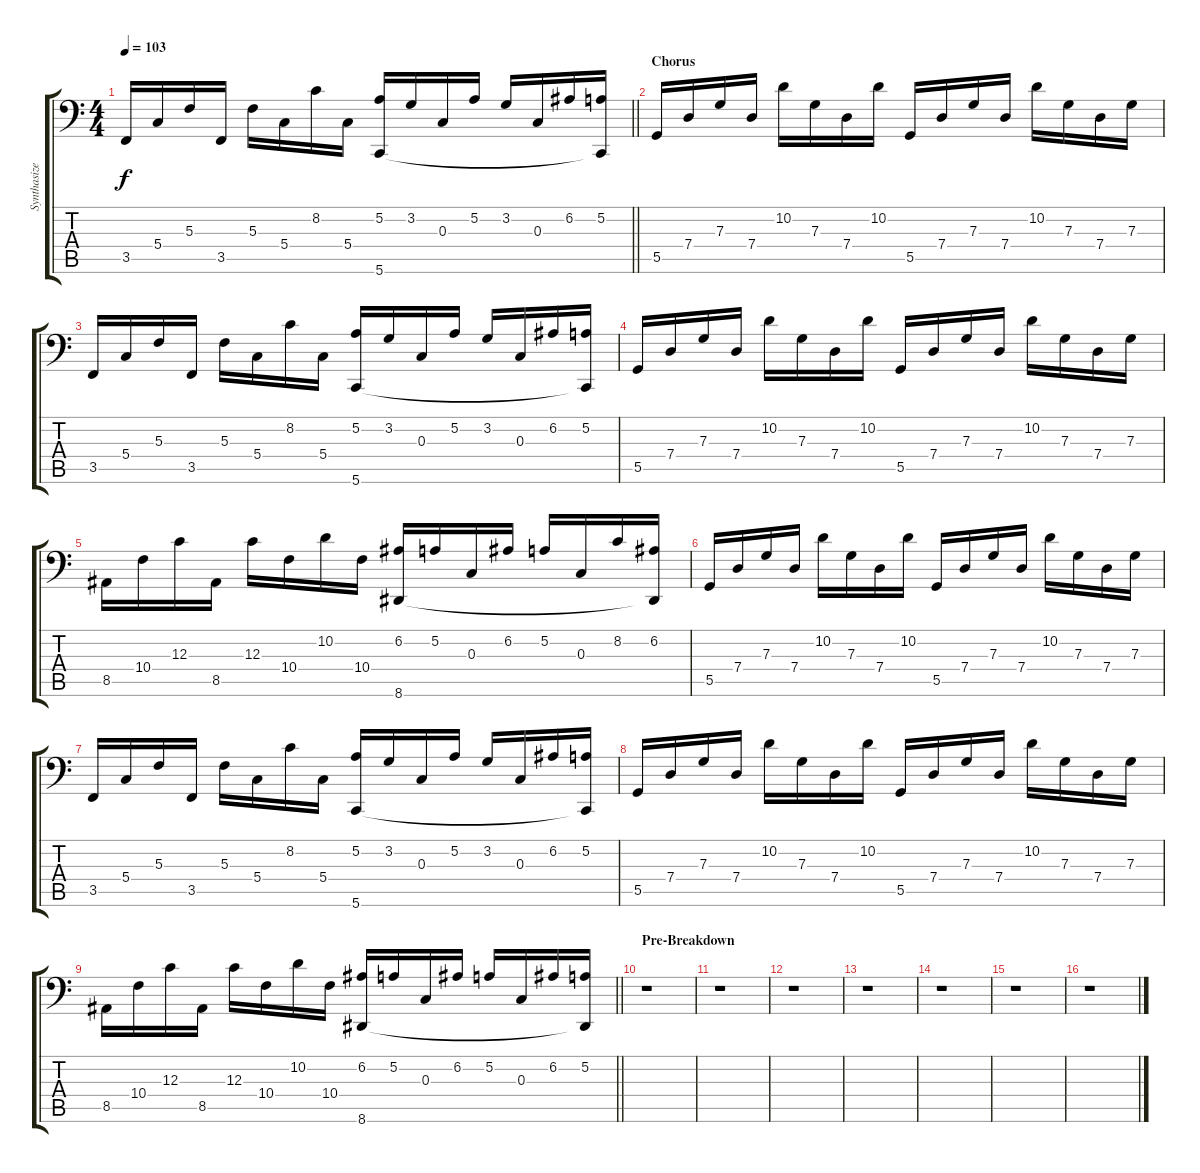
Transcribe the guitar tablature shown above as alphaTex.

\track ("Synthasizer" "Synthasize") {instrument lead2sawtooth}
\staff {score tabs}
\tuning (A3 E3 C3 G2 D2 G1) {hide}
\ts (4 4)
\tempo 103
\clef f4
\barLineRight lightlight
\ks c
3.5.16{dy f volume 15 instrument lead2sawtooth} 5.4.16 5.3.16 3.5.16 5.3.16 5.4.16 8.2.16 5.4.16 (5.2 5.6).16 3.2.16 0.3.16 5.2.16 3.2.16 0.3.16 6.2.16 (5.2 5.6{t}).16 |
\section ("" "Chorus")
5.5.16 7.4.16 7.3.16 7.4.16 10.2.16 7.3.16 7.4.16 10.2.16 5.5.16 7.4.16 7.3.16 7.4.16 10.2.16 7.3.16 7.4.16 7.3.16 |
3.5.16 5.4.16 5.3.16 3.5.16 5.3.16 5.4.16 8.2.16 5.4.16 (5.2 5.6).16 3.2.16 0.3.16 5.2.16 3.2.16 0.3.16 6.2.16 (5.2 5.6{t}).16 |
5.5.16 7.4.16 7.3.16 7.4.16 10.2.16 7.3.16 7.4.16 10.2.16 5.5.16 7.4.16 7.3.16 7.4.16 10.2.16 7.3.16 7.4.16 7.3.16 |
8.5.16 10.4.16 12.3.16 8.5.16 12.3.16 10.4.16 10.2.16 10.4.16 (6.2 8.6).16 5.2.16 0.3.16 6.2.16 5.2.16 0.3.16 8.2.16 (6.2 8.6{t}).16 |
5.5.16 7.4.16 7.3.16 7.4.16 10.2.16 7.3.16 7.4.16 10.2.16 5.5.16 7.4.16 7.3.16 7.4.16 10.2.16 7.3.16 7.4.16 7.3.16 |
3.5.16 5.4.16 5.3.16 3.5.16 5.3.16 5.4.16 8.2.16 5.4.16 (5.2 5.6).16 3.2.16 0.3.16 5.2.16 3.2.16 0.3.16 6.2.16 (5.2 5.6{t}).16 |
5.5.16 7.4.16 7.3.16 7.4.16 10.2.16 7.3.16 7.4.16 10.2.16 5.5.16 7.4.16 7.3.16 7.4.16 10.2.16 7.3.16 7.4.16 7.3.16 |
\barLineRight lightlight
8.5.16 10.4.16 12.3.16 8.5.16 12.3.16 10.4.16 10.2.16 10.4.16 (6.2 8.6).16 5.2.16 0.3.16 6.2.16 5.2.16 0.3.16 6.2.16 (5.2 8.6{t}).16 |
\section ("" "Pre-Breakdown")
r.1 |
r.1 |
r.1 |
r.1 |
r.1 |
r.1 |
r.1
